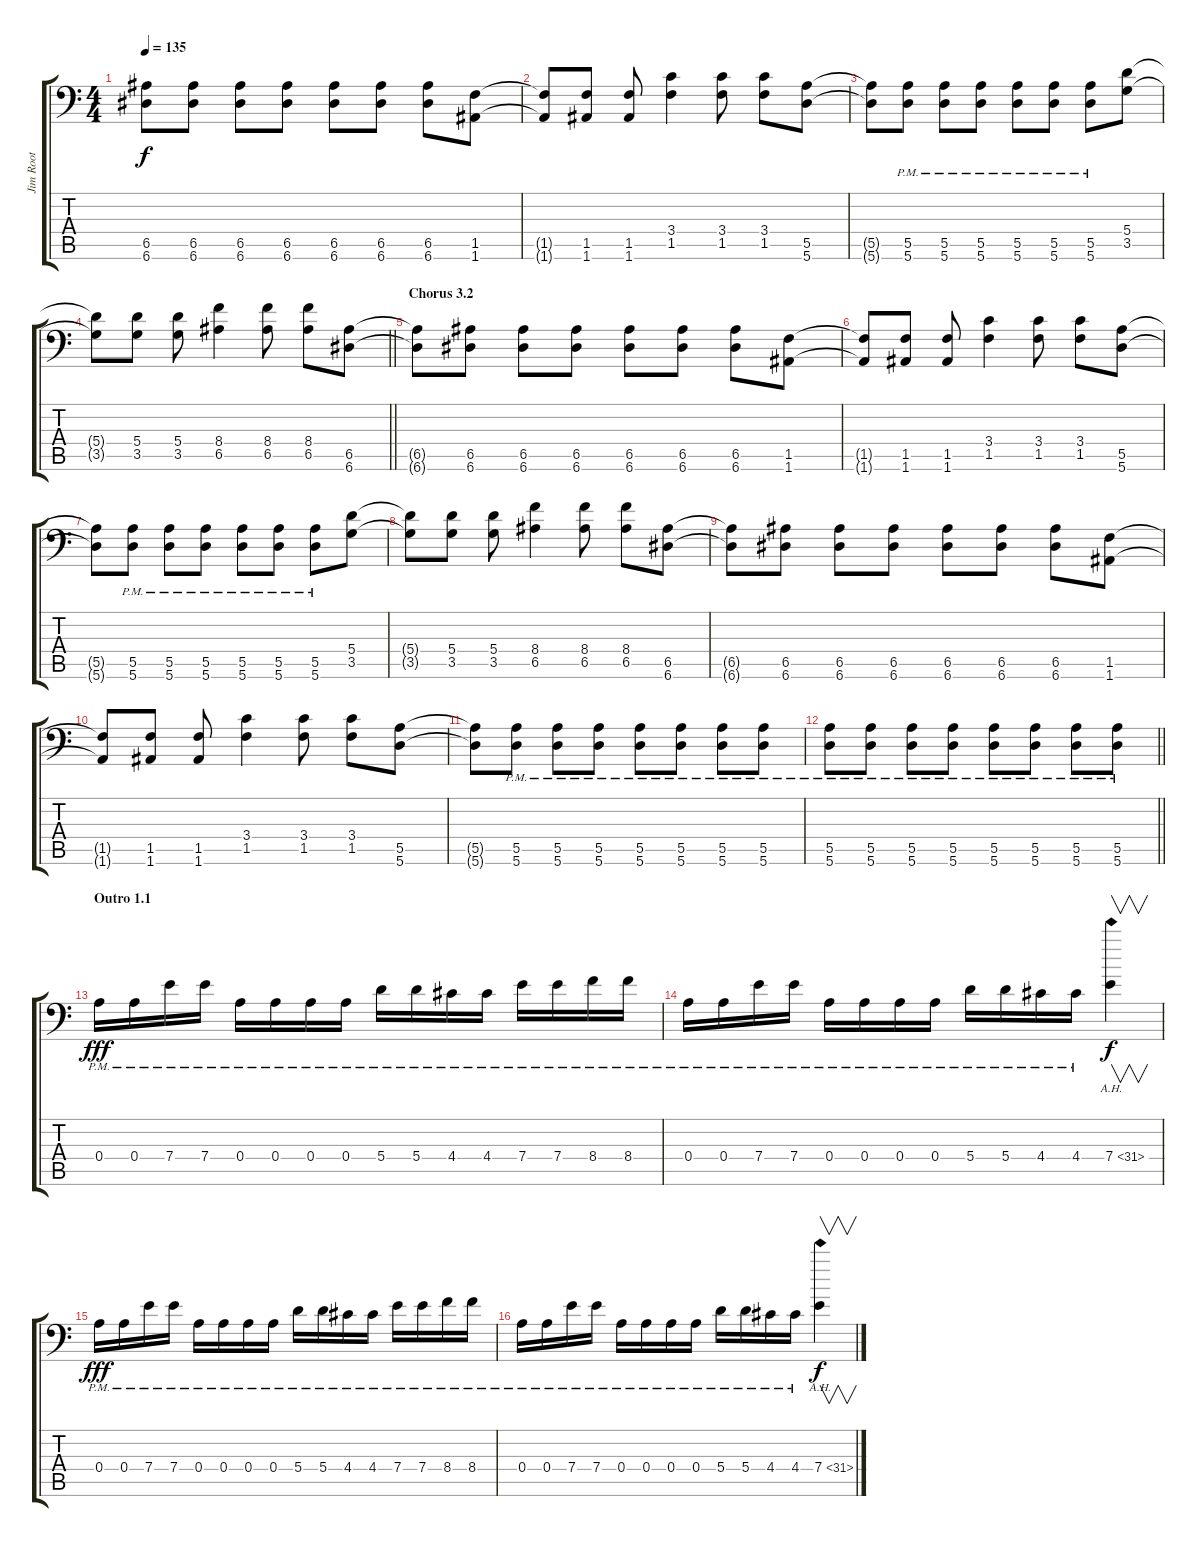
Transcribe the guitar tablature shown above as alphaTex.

\track ("Jim Root" "Jim Root") {instrument distortionguitar}
\staff {score tabs}
\tuning (B3 Gb3 D3 A2 E2 A1) {hide}
\ts (4 4)
\tempo 135
\clef f4
\ks c
(6.5{t} 6.6{t}).8{dy f} (6.5 6.6).8 (6.5 6.6).8 (6.5 6.6).8 (6.5 6.6).8 (6.5 6.6).8 (6.5 6.6).8 (1.5 1.6).8 |
(1.5{t} 1.6{t}).8 (1.5 1.6).8 (1.5 1.6).8 (3.4 1.5).4 (3.4 1.5).8 (3.4 1.5).8 (5.5 5.6).8 |
(5.5{t} 5.6{t}).8 (5.5{pm} 5.6{pm}).8 (5.5{pm} 5.6{pm}).8 (5.5{pm} 5.6{pm}).8 (5.5{pm} 5.6{pm}).8 (5.5{pm} 5.6{pm}).8 (5.5{pm} 5.6{pm}).8 (5.4 3.5).8 |
\barLineRight lightlight
(5.4{t} 3.5{t}).8 (5.4 3.5).8 (5.4 3.5).8 (8.4 6.5).4 (8.4 6.5).8 (8.4 6.5).8 (6.5 6.6).8 |
\section ("" "Chorus 3.2")
(6.5{t} 6.6{t}).8 (6.5 6.6).8 (6.5 6.6).8 (6.5 6.6).8 (6.5 6.6).8 (6.5 6.6).8 (6.5 6.6).8 (1.5 1.6).8 |
(1.5{t} 1.6{t}).8 (1.5 1.6).8 (1.5 1.6).8 (3.4 1.5).4 (3.4 1.5).8 (3.4 1.5).8 (5.5 5.6).8 |
(5.5{t} 5.6{t}).8 (5.5{pm} 5.6{pm}).8 (5.5{pm} 5.6{pm}).8 (5.5{pm} 5.6{pm}).8 (5.5{pm} 5.6{pm}).8 (5.5{pm} 5.6{pm}).8 (5.5{pm} 5.6{pm}).8 (5.4 3.5).8 |
(5.4{t} 3.5{t}).8 (5.4 3.5).8 (5.4 3.5).8 (8.4 6.5).4 (8.4 6.5).8 (8.4 6.5).8 (6.5 6.6).8 |
(6.5{t} 6.6{t}).8 (6.5 6.6).8 (6.5 6.6).8 (6.5 6.6).8 (6.5 6.6).8 (6.5 6.6).8 (6.5 6.6).8 (1.5 1.6).8 |
(1.5{t} 1.6{t}).8 (1.5 1.6).8 (1.5 1.6).8 (3.4 1.5).4 (3.4 1.5).8 (3.4 1.5).8 (5.5 5.6).8 |
(5.5{t} 5.6{t}).8 (5.5{pm} 5.6{pm}).8 (5.5{pm} 5.6{pm}).8 (5.5{pm} 5.6{pm}).8 (5.5{pm} 5.6{pm}).8 (5.5{pm} 5.6{pm}).8 (5.5{pm} 5.6{pm}).8 (5.5{pm} 5.6{pm}).8 |
\barLineRight lightlight
(5.5{pm} 5.6{pm}).8 (5.5{pm} 5.6{pm}).8 (5.5{pm} 5.6{pm}).8 (5.5{pm} 5.6{pm}).8 (5.5{pm} 5.6{pm}).8 (5.5{pm} 5.6{pm}).8 (5.5{pm} 5.6{pm}).8 (5.5{pm} 5.6{pm}).8 |
\section ("" "Outro 1.1")
0.4{pm}.16{dy fff} 0.4{pm}.16 7.4{pm}.16 7.4{pm}.16 0.4{pm}.16 0.4{pm}.16 0.4{pm}.16 0.4{pm}.16 5.4{pm}.16 5.4{pm}.16 4.4{pm}.16 4.4{pm}.16 7.4{pm}.16 7.4{pm}.16 8.4{pm}.16 8.4{pm}.16 |
0.4{pm}.16 0.4{pm}.16 7.4{pm}.16 7.4{pm}.16 0.4{pm}.16 0.4{pm}.16 0.4{pm}.16 0.4{pm}.16 5.4{pm}.16 5.4{pm}.16 4.4{pm}.16 4.4{pm}.16 7.4{ah 24}.4{v dy f} |
0.4{pm}.16{dy fff} 0.4{pm}.16 7.4{pm}.16 7.4{pm}.16 0.4{pm}.16 0.4{pm}.16 0.4{pm}.16 0.4{pm}.16 5.4{pm}.16 5.4{pm}.16 4.4{pm}.16 4.4{pm}.16 7.4{pm}.16 7.4{pm}.16 8.4{pm}.16 8.4{pm}.16 |
0.4{pm}.16 0.4{pm}.16 7.4{pm}.16 7.4{pm}.16 0.4{pm}.16 0.4{pm}.16 0.4{pm}.16 0.4{pm}.16 5.4{pm}.16 5.4{pm}.16 4.4{pm}.16 4.4{pm}.16 7.4{ah 24}.4{v dy f}
